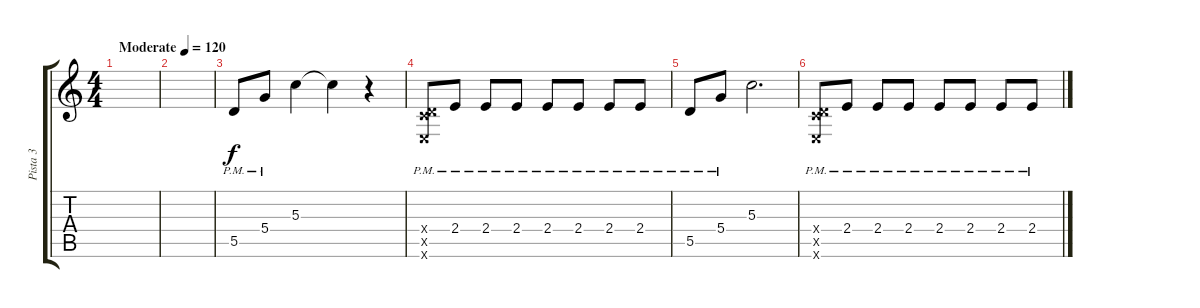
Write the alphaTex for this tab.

\track ("Pista 3" "Pista 3") {instrument distortionguitar}
\staff {score tabs}
\tuning (E4 B3 G3 D3 A2 E2) {hide}
\ts (4 4)
\tempo (120 "Moderate")
\clef g2
\ks c
|
|
5.5{pm}.8 5.4{pm}.8 5.3.4 5.3{t}.4 r.4 |
(0.4{x} 3.5{pm x} 0.6{x}).8 2.4{pm}.8 2.4{pm}.8 2.4{pm}.8 2.4{pm}.8 2.4{pm}.8 2.4{pm}.8 2.4{pm}.8 |
5.5{pm}.8 5.4{pm}.8 5.3.2{d} |
(0.4{x} 3.5{pm x} 0.6{x}).8 2.4{pm}.8 2.4{pm}.8 2.4{pm}.8 2.4{pm}.8 2.4{pm}.8 2.4{pm}.8 2.4{pm}.8
